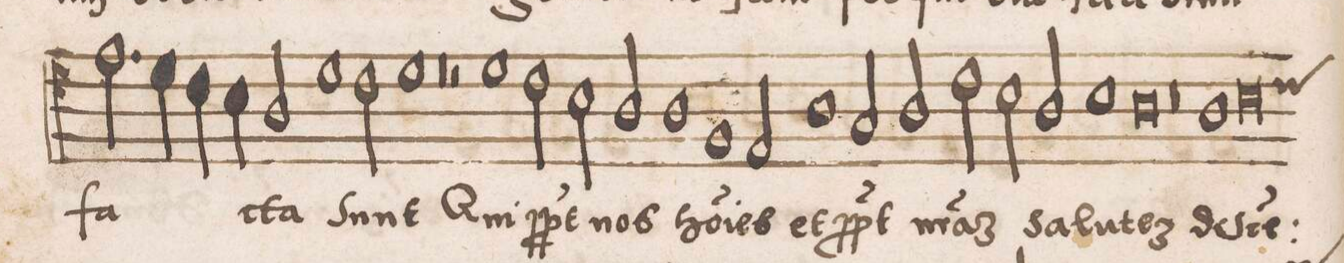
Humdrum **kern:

**kern	**text
*I"TENOR	*
*clefC4	*
*k[]	*
*met(c|)	*
*M2/1	*
2.e\	fa-
=49	=49
4d\	.
4c\	.
4B\	.
2A/	-cta
1d	.
=50	=50
2c\	ſunt
1d	.
=51	=51
0r	.
=52	=52
2r	.
1d	Qui
2c\	(pro)p-
=53	=53
2B\	-t(er)
2A/	noſ
1A	ho-
=54	=54
1F	-(m)i-
2E/	-(n)es
1A	et
=55	=55
2G/	(pro)p-
2A/	-t(er)
2c\	n(os-
=56	=56
2B\	-t)ra(m)
2A/	sa-
1B	-lu-
=57	=57
0A	-te(m)
=58	=58
0r	.
=59	=59
1A	de-
*custos:c	*
0B	-sce(n)-
=60	=60
*-	*-
